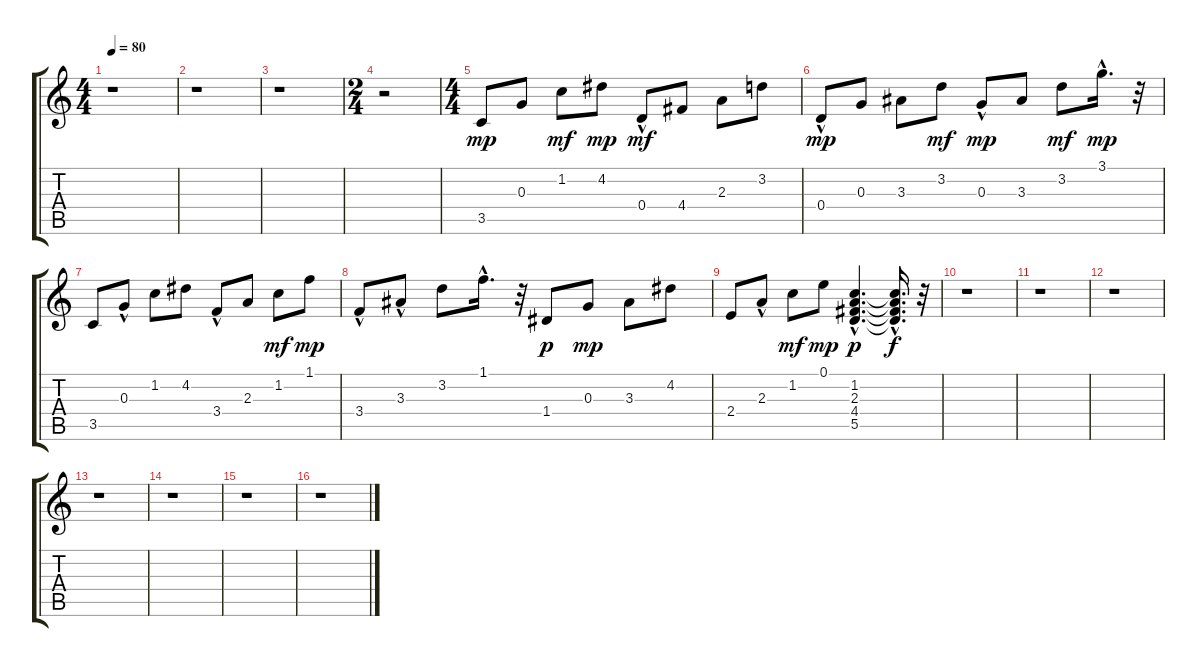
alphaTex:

\track "" {instrument electricbassfinger}
\staff {score tabs}
\tuning (E4 B3 G3 D3 A2 E2) {hide}
\ts (4 4)
\tempo 80
\clef g2
\ks c
r.1{dy f} |
r.1 |
r.1 |
\ts (2 4)
r.2 |
\ts (4 4)
3.5.8{dy mp} 0.3.8 1.2.8{dy mf} 4.2.8{dy mp} 0.4{hac}.8{dy mf} 4.4.8 2.3.8 3.2.8 |
0.4{hac}.8{dy mp} 0.3.8 3.3.8 3.2.8{dy mf} 0.3{hac}.8{dy mp} 3.3.8 3.2.8{dy mf} 3.1{hac}.16{d dy mp} r.32 |
3.5.8 0.3{hac}.8 1.2.8 4.2.8 3.4{hac}.8 2.3.8 1.2.8{dy mf} 1.1.8{dy mp} |
3.4{hac}.8 3.3{hac}.8 3.2.8 1.1{hac}.16{d} r.32 1.4.8{dy p} 0.3.8{dy mp} 3.3.8 4.2.8 |
2.4.8 2.3{hac}.8 1.2.8{dy mf} 0.1.8{dy mp} (1.2{hac} 2.3{hac} 4.4{hac} 5.5{hac}).4{d dy p} (1.2{hac t} 2.3{hac t} 4.4{hac t} 5.5{hac t}).16{d dy f} r.32 |
r.1 |
r.1 |
r.1 |
r.1 |
r.1 |
r.1 |
r.1
